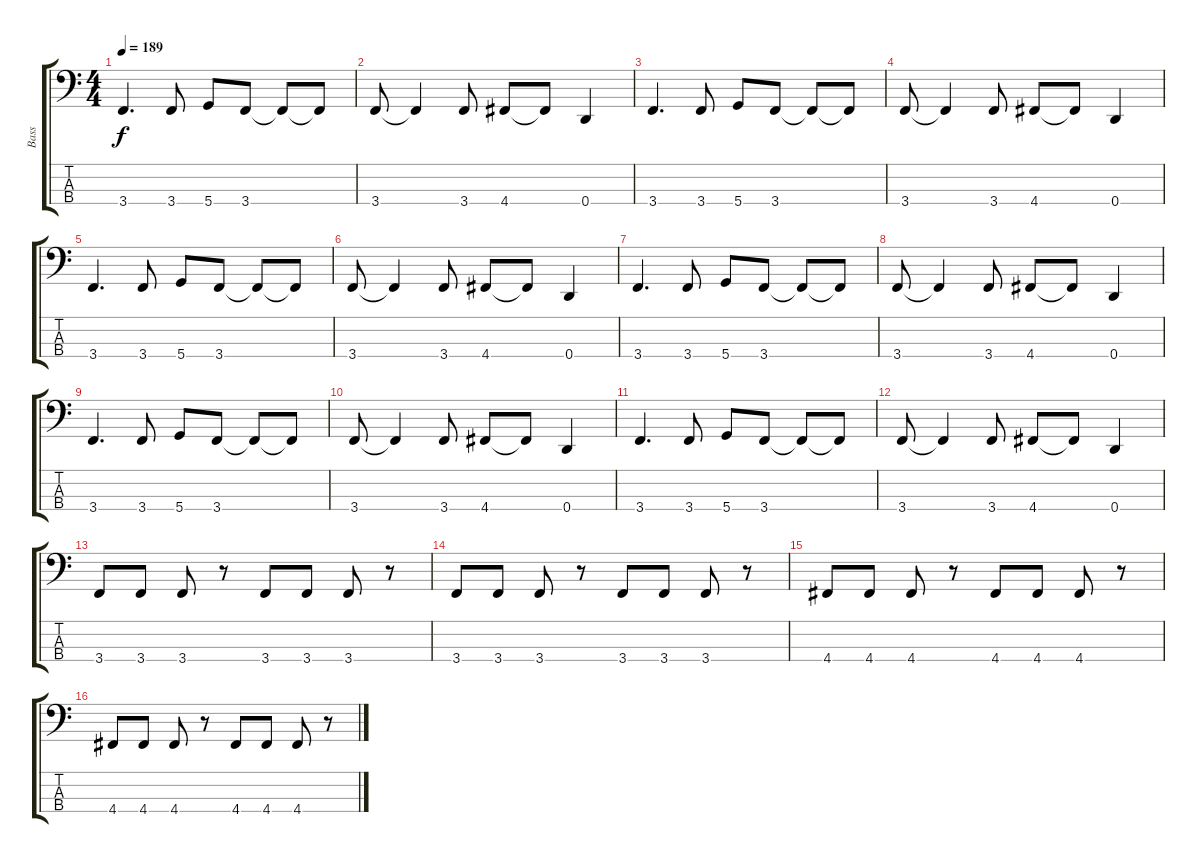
\track ("Bass" "Bass") {instrument electricbassfinger}
\staff {score tabs}
\tuning (G2 D2 A1 D1) {hide}
\ts (4 4)
\tempo 189
\clef f4
\ks c
3.4.4{d dy f} 3.4.8 5.4.8 3.4.8 3.4{t}.8 3.4{t}.8 |
3.4.8 3.4{t}.4 3.4.8 4.4.8 4.4{t}.8 0.4.4 |
3.4.4{d} 3.4.8 5.4.8 3.4.8 3.4{t}.8 3.4{t}.8 |
3.4.8 3.4{t}.4 3.4.8 4.4.8 4.4{t}.8 0.4.4 |
3.4.4{d} 3.4.8 5.4.8 3.4.8 3.4{t}.8 3.4{t}.8 |
3.4.8 3.4{t}.4 3.4.8 4.4.8 4.4{t}.8 0.4.4 |
3.4.4{d} 3.4.8 5.4.8 3.4.8 3.4{t}.8 3.4{t}.8 |
3.4.8 3.4{t}.4 3.4.8 4.4.8 4.4{t}.8 0.4.4 |
3.4.4{d} 3.4.8 5.4.8 3.4.8 3.4{t}.8 3.4{t}.8 |
3.4.8 3.4{t}.4 3.4.8 4.4.8 4.4{t}.8 0.4.4 |
3.4.4{d} 3.4.8 5.4.8 3.4.8 3.4{t}.8 3.4{t}.8 |
3.4.8 3.4{t}.4 3.4.8 4.4.8 4.4{t}.8 0.4.4 |
3.4.8 3.4.8 3.4.8 r.8 3.4.8 3.4.8 3.4.8 r.8 |
3.4.8 3.4.8 3.4.8 r.8 3.4.8 3.4.8 3.4.8 r.8 |
4.4.8 4.4.8 4.4.8 r.8 4.4.8 4.4.8 4.4.8 r.8 |
4.4.8 4.4.8 4.4.8 r.8 4.4.8 4.4.8 4.4.8 r.8
